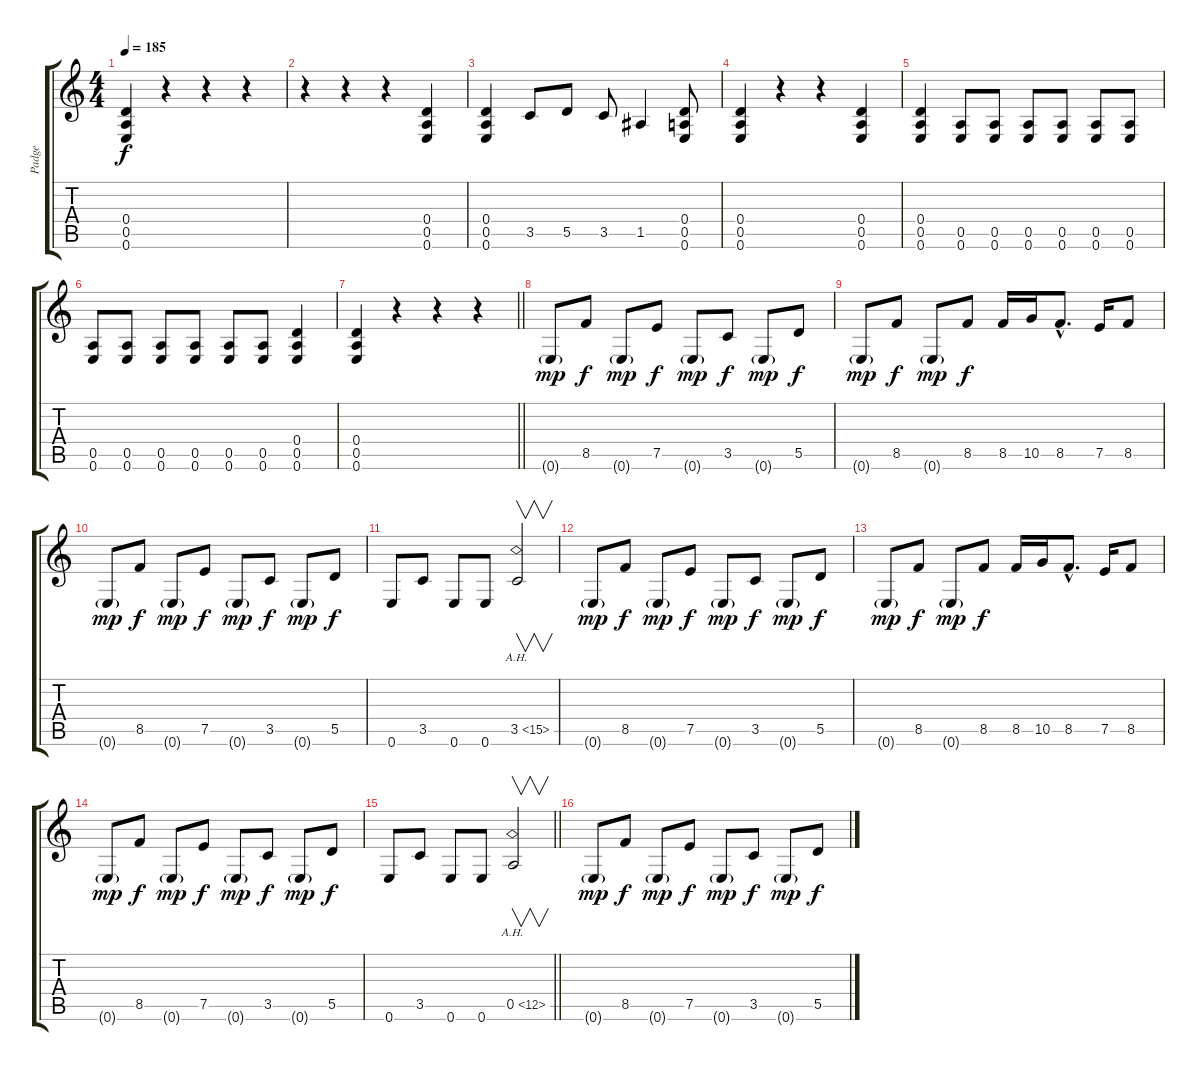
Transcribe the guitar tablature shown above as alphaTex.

\track ("Padge" "Padge") {instrument distortionguitar}
\staff {score tabs}
\tuning (E4 B3 G3 D3 A2 E2) {hide}
\ts (4 4)
\tempo 185
\clef g2
\ks c
(0.4 0.5 0.6).4{dy f} r.4 r.4 r.4 |
r.4 r.4 r.4 (0.4 0.5 0.6).4 |
(0.4 0.5 0.6).4 3.5.8 5.5.8 3.5.8 1.5.4 (0.4 0.5 0.6).8 |
(0.4 0.5 0.6).4 r.4 r.4 (0.4 0.5 0.6).4 |
(0.4 0.5 0.6).4 (0.5 0.6).8 (0.5 0.6).8 (0.5 0.6).8 (0.5 0.6).8 (0.5 0.6).8 (0.5 0.6).8 |
(0.5 0.6).8 (0.5 0.6).8 (0.5 0.6).8 (0.5 0.6).8 (0.5 0.6).8 (0.5 0.6).8 (0.4 0.5 0.6).4 |
\barLineRight lightlight
(0.4 0.5 0.6).4 r.4 r.4 r.4 |
0.6{g}.8{dy mp} 8.5.8{dy f} 0.6{g}.8{dy mp} 7.5.8{dy f} 0.6{g}.8{dy mp} 3.5.8{dy f} 0.6{g}.8{dy mp} 5.5.8{dy f} |
0.6{g}.8{dy mp} 8.5.8{dy f} 0.6{g}.8{dy mp} 8.5.8{dy f} 8.5.16 10.5.16 8.5{hac}.8{d} 7.5.16 8.5.8 |
0.6{g}.8{dy mp} 8.5.8{dy f} 0.6{g}.8{dy mp} 7.5.8{dy f} 0.6{g}.8{dy mp} 3.5.8{dy f} 0.6{g}.8{dy mp} 5.5.8{dy f} |
0.6.8 3.5.8 0.6.8 0.6.8 3.5{ah 12}.2{v} |
0.6{g}.8{dy mp} 8.5.8{dy f} 0.6{g}.8{dy mp} 7.5.8{dy f} 0.6{g}.8{dy mp} 3.5.8{dy f} 0.6{g}.8{dy mp} 5.5.8{dy f} |
0.6{g}.8{dy mp} 8.5.8{dy f} 0.6{g}.8{dy mp} 8.5.8{dy f} 8.5.16 10.5.16 8.5{hac}.8{d} 7.5.16 8.5.8 |
0.6{g}.8{dy mp} 8.5.8{dy f} 0.6{g}.8{dy mp} 7.5.8{dy f} 0.6{g}.8{dy mp} 3.5.8{dy f} 0.6{g}.8{dy mp} 5.5.8{dy f} |
\barLineRight lightlight
0.6.8 3.5.8 0.6.8 0.6.8 0.5{ah 12}.2{v} |
0.6{g}.8{dy mp} 8.5.8{dy f} 0.6{g}.8{dy mp} 7.5.8{dy f} 0.6{g}.8{dy mp} 3.5.8{dy f} 0.6{g}.8{dy mp} 5.5.8{dy f}
